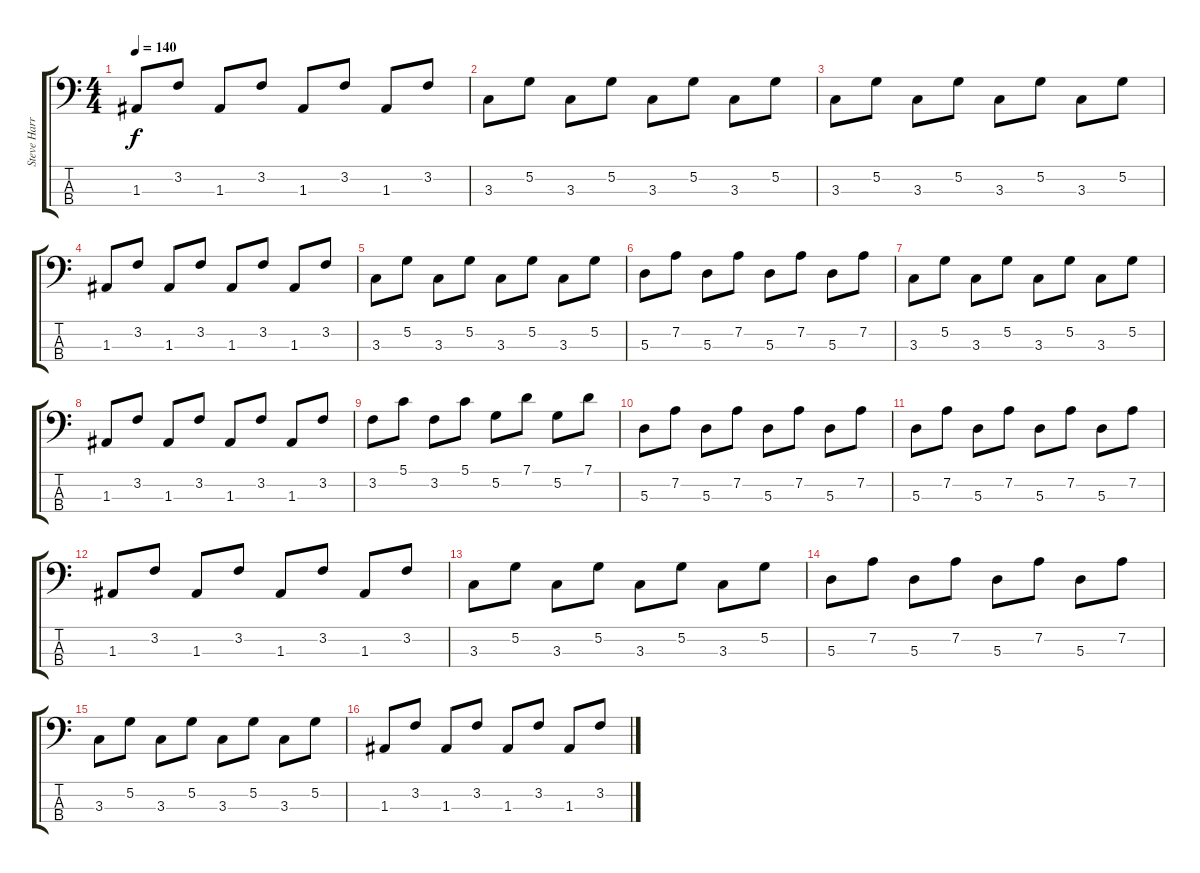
\track ("Steve Harris" "Steve Harr") {instrument slapbass2}
\staff {score tabs}
\tuning (G2 D2 A1 E1) {hide}
\ts (4 4)
\tempo 140
\clef f4
\ks c
1.3.8{dy f} 3.2.8 1.3.8 3.2.8 1.3.8 3.2.8 1.3.8 3.2.8 |
3.3.8 5.2.8 3.3.8 5.2.8 3.3.8 5.2.8 3.3.8 5.2.8 |
3.3.8 5.2.8 3.3.8 5.2.8 3.3.8 5.2.8 3.3.8 5.2.8 |
1.3.8 3.2.8 1.3.8 3.2.8 1.3.8 3.2.8 1.3.8 3.2.8 |
3.3.8 5.2.8 3.3.8 5.2.8 3.3.8 5.2.8 3.3.8 5.2.8 |
5.3.8 7.2.8 5.3.8 7.2.8 5.3.8 7.2.8 5.3.8 7.2.8 |
3.3.8 5.2.8 3.3.8 5.2.8 3.3.8 5.2.8 3.3.8 5.2.8 |
1.3.8 3.2.8 1.3.8 3.2.8 1.3.8 3.2.8 1.3.8 3.2.8 |
3.2.8 5.1.8 3.2.8 5.1.8 5.2.8 7.1.8 5.2.8 7.1.8 |
5.3.8 7.2.8 5.3.8 7.2.8 5.3.8 7.2.8 5.3.8 7.2.8 |
5.3.8 7.2.8 5.3.8 7.2.8 5.3.8 7.2.8 5.3.8 7.2.8 |
1.3.8 3.2.8 1.3.8 3.2.8 1.3.8 3.2.8 1.3.8 3.2.8 |
3.3.8 5.2.8 3.3.8 5.2.8 3.3.8 5.2.8 3.3.8 5.2.8 |
5.3.8 7.2.8 5.3.8 7.2.8 5.3.8 7.2.8 5.3.8 7.2.8 |
3.3.8 5.2.8 3.3.8 5.2.8 3.3.8 5.2.8 3.3.8 5.2.8 |
1.3.8 3.2.8 1.3.8 3.2.8 1.3.8 3.2.8 1.3.8 3.2.8
